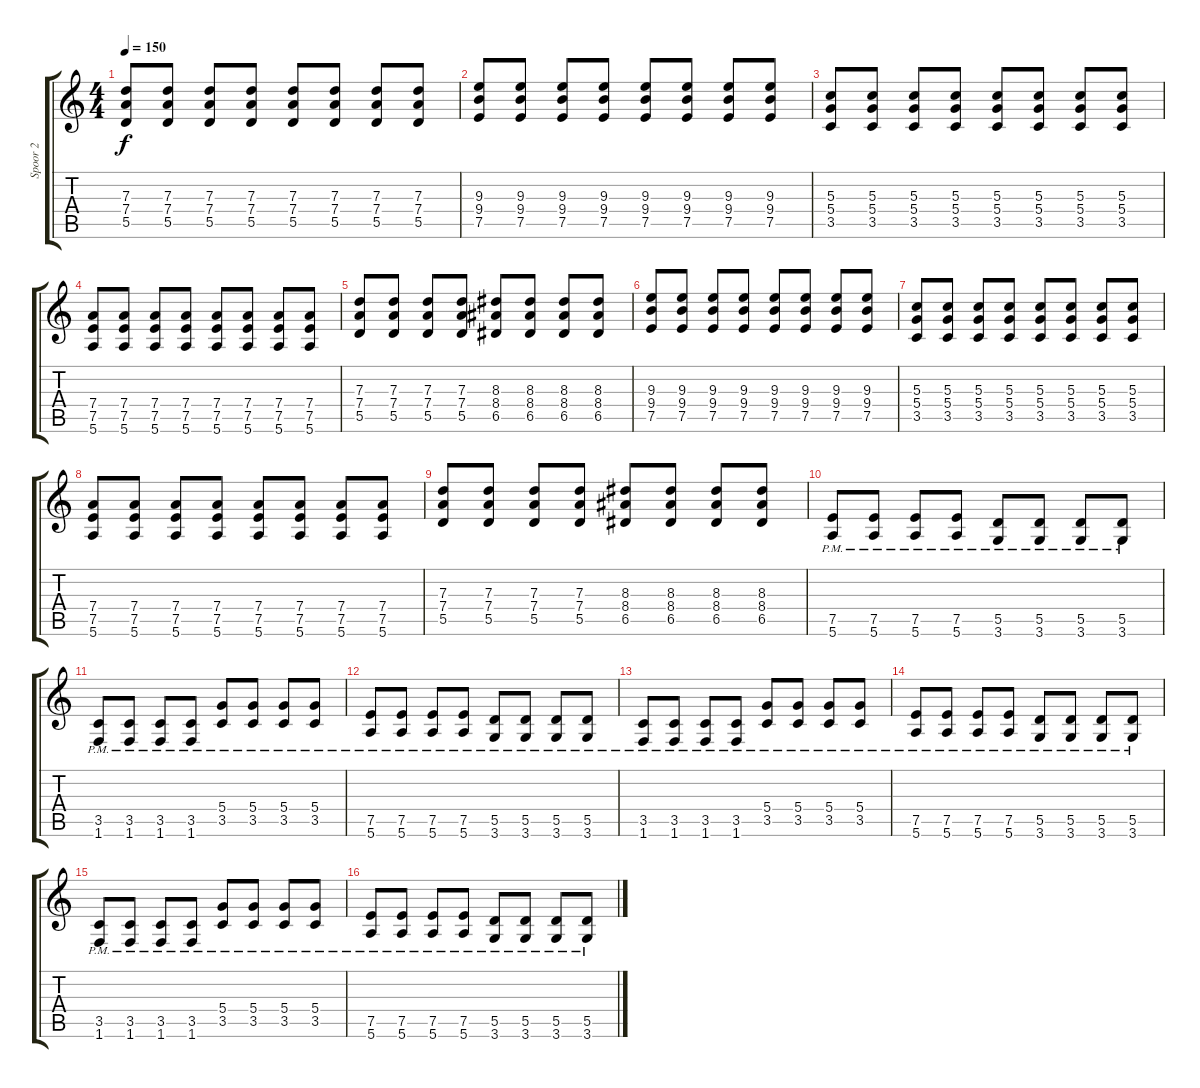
\track ("Spoor 2" "Spoor 2") {instrument overdrivenguitar}
\staff {score tabs}
\tuning (E4 B3 G3 D3 A2 E2) {hide}
\ts (4 4)
\tempo 150
\clef g2
\ks c
(7.3 7.4 5.5).8{dy f} (7.3 7.4 5.5).8 (7.3 7.4 5.5).8 (7.3 7.4 5.5).8 (7.3 7.4 5.5).8 (7.3 7.4 5.5).8 (7.3 7.4 5.5).8 (7.3 7.4 5.5).8 |
(9.3 9.4 7.5).8 (9.3 9.4 7.5).8 (9.3 9.4 7.5).8 (9.3 9.4 7.5).8 (9.3 9.4 7.5).8 (9.3 9.4 7.5).8 (9.3 9.4 7.5).8 (9.3 9.4 7.5).8 |
(5.3 5.4 3.5).8 (5.3 5.4 3.5).8 (5.3 5.4 3.5).8 (5.3 5.4 3.5).8 (5.3 5.4 3.5).8 (5.3 5.4 3.5).8 (5.3 5.4 3.5).8 (5.3 5.4 3.5).8 |
(7.4 7.5 5.6).8 (7.4 7.5 5.6).8 (7.4 7.5 5.6).8 (7.4 7.5 5.6).8 (7.4 7.5 5.6).8 (7.4 7.5 5.6).8 (7.4 7.5 5.6).8 (7.4 7.5 5.6).8 |
(7.3 7.4 5.5).8 (7.3 7.4 5.5).8 (7.3 7.4 5.5).8 (7.3 7.4 5.5).8 (8.3 8.4 6.5).8 (8.3 8.4 6.5).8 (8.3 8.4 6.5).8 (8.3 8.4 6.5).8 |
(9.3 9.4 7.5).8 (9.3 9.4 7.5).8 (9.3 9.4 7.5).8 (9.3 9.4 7.5).8 (9.3 9.4 7.5).8 (9.3 9.4 7.5).8 (9.3 9.4 7.5).8 (9.3 9.4 7.5).8 |
(5.3 5.4 3.5).8 (5.3 5.4 3.5).8 (5.3 5.4 3.5).8 (5.3 5.4 3.5).8 (5.3 5.4 3.5).8 (5.3 5.4 3.5).8 (5.3 5.4 3.5).8 (5.3 5.4 3.5).8 |
(7.4 7.5 5.6).8 (7.4 7.5 5.6).8 (7.4 7.5 5.6).8 (7.4 7.5 5.6).8 (7.4 7.5 5.6).8 (7.4 7.5 5.6).8 (7.4 7.5 5.6).8 (7.4 7.5 5.6).8 |
(7.3 7.4 5.5).8 (7.3 7.4 5.5).8 (7.3 7.4 5.5).8 (7.3 7.4 5.5).8 (8.3 8.4 6.5).8 (8.3 8.4 6.5).8 (8.3 8.4 6.5).8 (8.3 8.4 6.5).8 |
(7.5{pm} 5.6{pm}).8 (7.5{pm} 5.6{pm}).8 (7.5{pm} 5.6{pm}).8 (7.5{pm} 5.6{pm}).8 (5.5{pm} 3.6{pm}).8 (5.5{pm} 3.6{pm}).8 (5.5{pm} 3.6{pm}).8 (5.5{pm} 3.6{pm}).8 |
(3.5{pm} 1.6{pm}).8 (3.5{pm} 1.6{pm}).8 (3.5{pm} 1.6{pm}).8 (3.5{pm} 1.6{pm}).8 (5.4{pm} 3.5{pm}).8 (5.4{pm} 3.5{pm}).8 (5.4{pm} 3.5{pm}).8 (5.4{pm} 3.5{pm}).8 |
(7.5{pm} 5.6{pm}).8 (7.5{pm} 5.6{pm}).8 (7.5{pm} 5.6{pm}).8 (7.5{pm} 5.6{pm}).8 (5.5{pm} 3.6{pm}).8 (5.5{pm} 3.6{pm}).8 (5.5{pm} 3.6{pm}).8 (5.5{pm} 3.6{pm}).8 |
(3.5{pm} 1.6{pm}).8 (3.5{pm} 1.6{pm}).8 (3.5{pm} 1.6{pm}).8 (3.5{pm} 1.6{pm}).8 (5.4{pm} 3.5{pm}).8 (5.4{pm} 3.5{pm}).8 (5.4{pm} 3.5{pm}).8 (5.4{pm} 3.5{pm}).8 |
(7.5{pm} 5.6{pm}).8 (7.5{pm} 5.6{pm}).8 (7.5{pm} 5.6{pm}).8 (7.5{pm} 5.6{pm}).8 (5.5{pm} 3.6{pm}).8 (5.5{pm} 3.6{pm}).8 (5.5{pm} 3.6{pm}).8 (5.5{pm} 3.6{pm}).8 |
(3.5{pm} 1.6{pm}).8 (3.5{pm} 1.6{pm}).8 (3.5{pm} 1.6{pm}).8 (3.5{pm} 1.6{pm}).8 (5.4{pm} 3.5{pm}).8 (5.4{pm} 3.5{pm}).8 (5.4{pm} 3.5{pm}).8 (5.4{pm} 3.5{pm}).8 |
(7.5{pm} 5.6{pm}).8 (7.5{pm} 5.6{pm}).8 (7.5{pm} 5.6{pm}).8 (7.5{pm} 5.6{pm}).8 (5.5{pm} 3.6{pm}).8 (5.5{pm} 3.6{pm}).8 (5.5{pm} 3.6{pm}).8 (5.5{pm} 3.6{pm}).8
